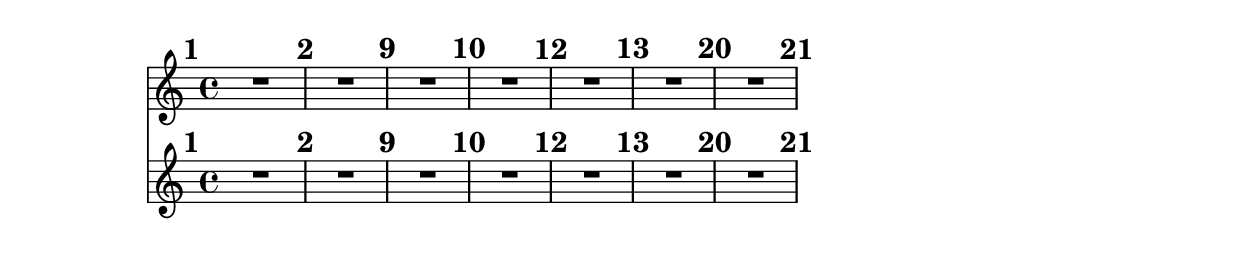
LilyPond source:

\version "2.23.6"
#(ly:set-option 'warning-as-error #t)

\header {
  texidoc = "The @code{Mark_@/tracking_@/translator} manages one
rehearsal-mark sequence for (potentially) many
@code{Mark_@/engravers}.  The expected marks on both staves are these:
1, 2, 9, 10, 12, 13, 20,@tie{}21."
}

\layout {
  \context {
    \Score
    \remove "Mark_engraver"
    rehearsalMarkFormatter = #format-mark-numbers
  }
  \context {
    \Staff
    \consists "Mark_engraver"
  }
}

md = \mark \default
twenty = \set Score.rehearsalMark = 20

<<
  \new Staff { \md R1     R \md     R     R \mark 12 R     R \md     R \md }
  \new Staff {     R1 \md R \mark 9 R \md R \md      R \md R \twenty R \md }
>>
